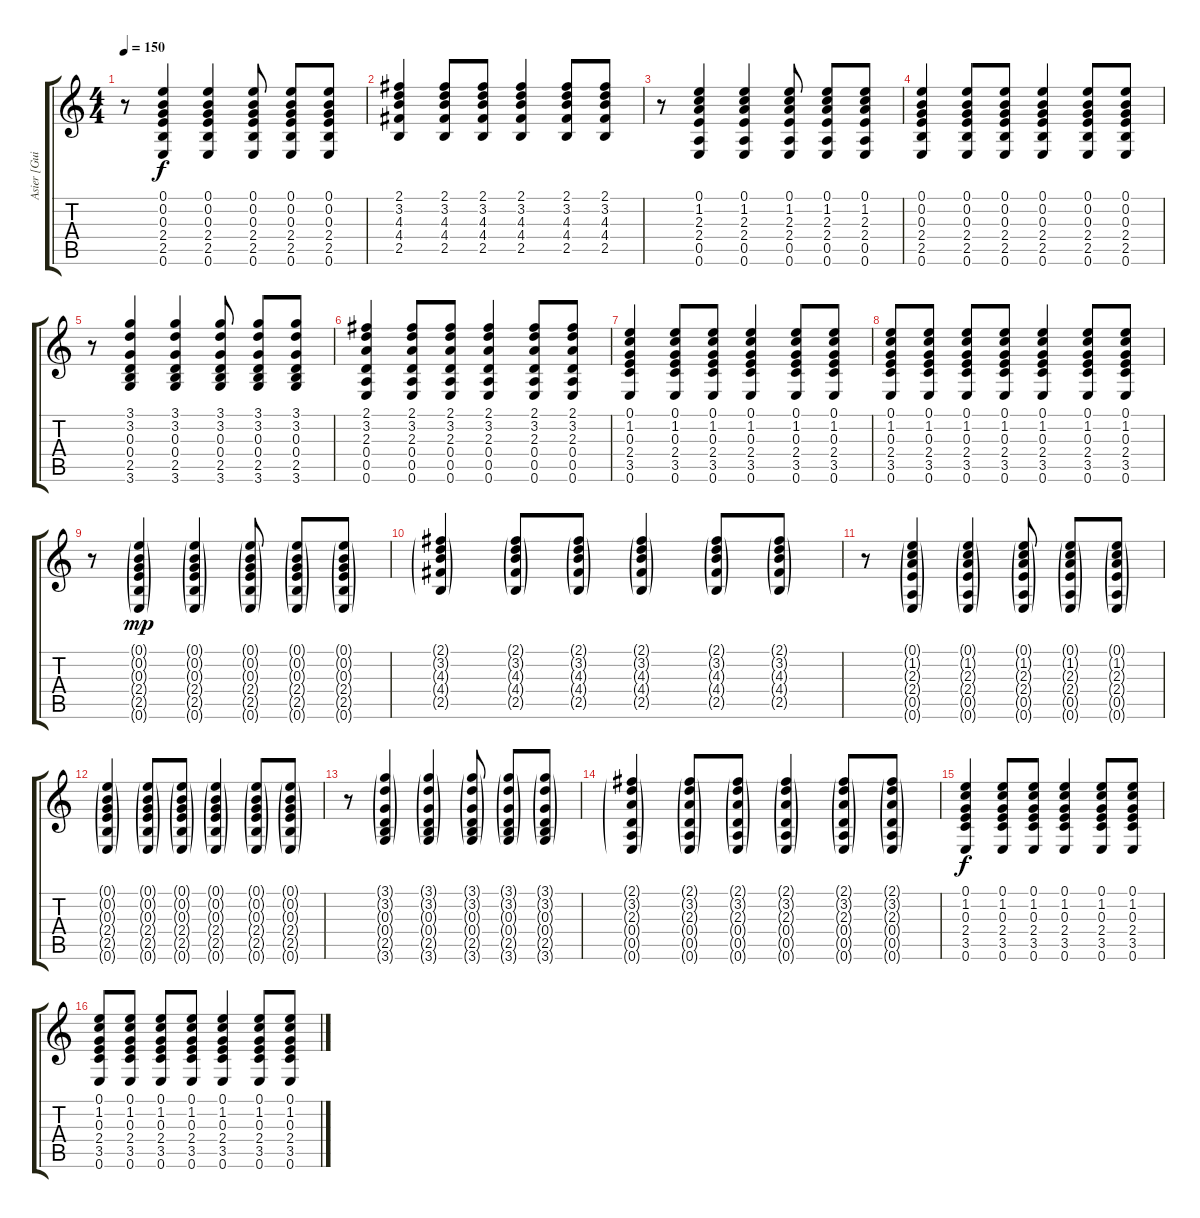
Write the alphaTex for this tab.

\track ("Asier [Guitarra]" "Asier [Gui") {instrument acousticguitarsteel}
\staff {score tabs}
\tuning (E4 B3 G3 D3 A2 E2) {hide}
\ts (4 4)
\tempo 150
\clef g2
\ks c
r.8{dy f instrument electricguitarclean} (0.1 0.2 0.3 2.4 2.5 0.6).4 (0.1 0.2 0.3 2.4 2.5 0.6).4 (0.1 0.2 0.3 2.4 2.5 0.6).8 (0.1 0.2 0.3 2.4 2.5 0.6).8 (0.1 0.2 0.3 2.4 2.5 0.6).8 |
(2.1 3.2 4.3 4.4 2.5).4 (2.1 3.2 4.3 4.4 2.5).8 (2.1 3.2 4.3 4.4 2.5).8 (2.1 3.2 4.3 4.4 2.5).4 (2.1 3.2 4.3 4.4 2.5).8 (2.1 3.2 4.3 4.4 2.5).8 |
r.8 (0.1 1.2 2.3 2.4 0.5 0.6).4 (0.1 1.2 2.3 2.4 0.5 0.6).4 (0.1 1.2 2.3 2.4 0.5 0.6).8 (0.1 1.2 2.3 2.4 0.5 0.6).8 (0.1 1.2 2.3 2.4 0.5 0.6).8 |
(0.1 0.2 0.3 2.4 2.5 0.6).4 (0.1 0.2 0.3 2.4 2.5 0.6).8 (0.1 0.2 0.3 2.4 2.5 0.6).8 (0.1 0.2 0.3 2.4 2.5 0.6).4 (0.1 0.2 0.3 2.4 2.5 0.6).8 (0.1 0.2 0.3 2.4 2.5 0.6).8 |
r.8 (3.1 3.2 0.3 0.4 2.5 3.6).4 (3.1 3.2 0.3 0.4 2.5 3.6).4 (3.1 3.2 0.3 0.4 2.5 3.6).8 (3.1 3.2 0.3 0.4 2.5 3.6).8 (3.1 3.2 0.3 0.4 2.5 3.6).8 |
(2.1 3.2 2.3 0.4 0.5 0.6).4 (2.1 3.2 2.3 0.4 0.5 0.6).8 (2.1 3.2 2.3 0.4 0.5 0.6).8 (2.1 3.2 2.3 0.4 0.5 0.6).4 (2.1 3.2 2.3 0.4 0.5 0.6).8 (2.1 3.2 2.3 0.4 0.5 0.6).8 |
(0.1 1.2 0.3 2.4 3.5 0.6).4{instrument distortionguitar} (0.1 1.2 0.3 2.4 3.5 0.6).8 (0.1 1.2 0.3 2.4 3.5 0.6).8 (0.1 1.2 0.3 2.4 3.5 0.6).4 (0.1 1.2 0.3 2.4 3.5 0.6).8 (0.1 1.2 0.3 2.4 3.5 0.6).8 |
(0.1 1.2 0.3 2.4 3.5 0.6).8 (0.1 1.2 0.3 2.4 3.5 0.6).8 (0.1 1.2 0.3 2.4 3.5 0.6).8 (0.1 1.2 0.3 2.4 3.5 0.6).8 (0.1 1.2 0.3 2.4 3.5 0.6).4 (0.1 1.2 0.3 2.4 3.5 0.6).8 (0.1 1.2 0.3 2.4 3.5 0.6).8 |
r.8{instrument electricguitarclean} (0.1{g} 0.2{g} 0.3{g} 2.4{g} 2.5{g} 0.6{g}).4{dy mp} (0.1{g} 0.2{g} 0.3{g} 2.4{g} 2.5{g} 0.6{g}).4 (0.1{g} 0.2{g} 0.3{g} 2.4{g} 2.5{g} 0.6{g}).8 (0.1{g} 0.2{g} 0.3{g} 2.4{g} 2.5{g} 0.6{g}).8 (0.1{g} 0.2{g} 0.3{g} 2.4{g} 2.5{g} 0.6{g}).8 |
(2.1{g} 3.2{g} 4.3{g} 4.4{g} 2.5{g}).4 (2.1{g} 3.2{g} 4.3{g} 4.4{g} 2.5{g}).8 (2.1{g} 3.2{g} 4.3{g} 4.4{g} 2.5{g}).8 (2.1{g} 3.2{g} 4.3{g} 4.4{g} 2.5{g}).4 (2.1{g} 3.2{g} 4.3{g} 4.4{g} 2.5{g}).8 (2.1{g} 3.2{g} 4.3{g} 4.4{g} 2.5{g}).8 |
r.8 (0.1{g} 1.2{g} 2.3{g} 2.4{g} 0.5{g} 0.6{g}).4 (0.1{g} 1.2{g} 2.3{g} 2.4{g} 0.5{g} 0.6{g}).4 (0.1{g} 1.2{g} 2.3{g} 2.4{g} 0.5{g} 0.6{g}).8 (0.1{g} 1.2{g} 2.3{g} 2.4{g} 0.5{g} 0.6{g}).8 (0.1{g} 1.2{g} 2.3{g} 2.4{g} 0.5{g} 0.6{g}).8 |
(0.1{g} 0.2{g} 0.3{g} 2.4{g} 2.5{g} 0.6{g}).4 (0.1{g} 0.2{g} 0.3{g} 2.4{g} 2.5{g} 0.6{g}).8 (0.1{g} 0.2{g} 0.3{g} 2.4{g} 2.5{g} 0.6{g}).8 (0.1{g} 0.2{g} 0.3{g} 2.4{g} 2.5{g} 0.6{g}).4 (0.1{g} 0.2{g} 0.3{g} 2.4{g} 2.5{g} 0.6{g}).8 (0.1{g} 0.2{g} 0.3{g} 2.4{g} 2.5{g} 0.6{g}).8 |
r.8 (3.1{g} 3.2{g} 0.3{g} 0.4{g} 2.5{g} 3.6{g}).4 (3.1{g} 3.2{g} 0.3{g} 0.4{g} 2.5{g} 3.6{g}).4 (3.1{g} 3.2{g} 0.3{g} 0.4{g} 2.5{g} 3.6{g}).8 (3.1{g} 3.2{g} 0.3{g} 0.4{g} 2.5{g} 3.6{g}).8 (3.1{g} 3.2{g} 0.3{g} 0.4{g} 2.5{g} 3.6{g}).8 |
(2.1{g} 3.2{g} 2.3{g} 0.4{g} 0.5{g} 0.6{g}).4 (2.1{g} 3.2{g} 2.3{g} 0.4{g} 0.5{g} 0.6{g}).8 (2.1{g} 3.2{g} 2.3{g} 0.4{g} 0.5{g} 0.6{g}).8 (2.1{g} 3.2{g} 2.3{g} 0.4{g} 0.5{g} 0.6{g}).4 (2.1{g} 3.2{g} 2.3{g} 0.4{g} 0.5{g} 0.6{g}).8 (2.1{g} 3.2{g} 2.3{g} 0.4{g} 0.5{g} 0.6{g}).8 |
(0.1 1.2 0.3 2.4 3.5 0.6).4{dy f instrument distortionguitar} (0.1 1.2 0.3 2.4 3.5 0.6).8 (0.1 1.2 0.3 2.4 3.5 0.6).8 (0.1 1.2 0.3 2.4 3.5 0.6).4 (0.1 1.2 0.3 2.4 3.5 0.6).8 (0.1 1.2 0.3 2.4 3.5 0.6).8 |
(0.1 1.2 0.3 2.4 3.5 0.6).8 (0.1 1.2 0.3 2.4 3.5 0.6).8 (0.1 1.2 0.3 2.4 3.5 0.6).8 (0.1 1.2 0.3 2.4 3.5 0.6).8 (0.1 1.2 0.3 2.4 3.5 0.6).4 (0.1 1.2 0.3 2.4 3.5 0.6).8 (0.1 1.2 0.3 2.4 3.5 0.6).8
